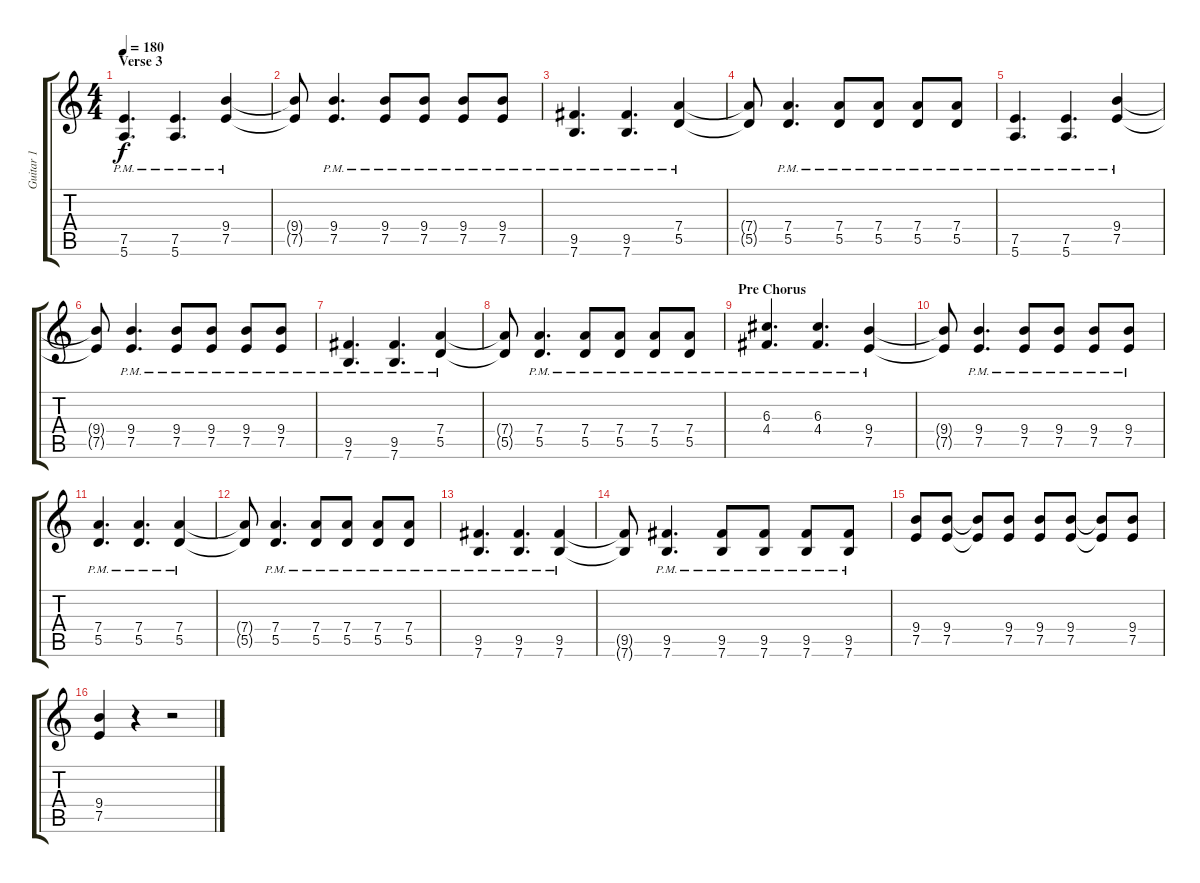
\track ("Guitar 1" "Guitar 1") {instrument distortionguitar}
\staff {score tabs}
\tuning (E4 B3 G3 D3 A2 E2) {hide}
\ts (4 4)
\section ("" "Verse 3")
\tempo 180
\clef g2
\ks c
(7.5{pm} 5.6{pm}).4{d dy f} (7.5{pm} 5.6{pm}).4{d} (9.4{pm} 7.5{pm}).4 |
(9.4{t} 7.5{t}).8 (9.4{pm} 7.5{pm}).4{d} (9.4{pm} 7.5{pm}).8 (9.4{pm} 7.5{pm}).8 (9.4{pm} 7.5{pm}).8 (9.4{pm} 7.5{pm}).8 |
(9.5{pm} 7.6{pm}).4{d} (9.5{pm} 7.6{pm}).4{d} (7.4{pm} 5.5{pm}).4 |
(7.4{t} 5.5{t}).8 (7.4{pm} 5.5{pm}).4{d} (7.4{pm} 5.5{pm}).8 (7.4{pm} 5.5{pm}).8 (7.4{pm} 5.5{pm}).8 (7.4{pm} 5.5{pm}).8 |
(7.5{pm} 5.6{pm}).4{d} (7.5{pm} 5.6{pm}).4{d} (9.4{pm} 7.5{pm}).4 |
(9.4{t} 7.5{t}).8 (9.4{pm} 7.5{pm}).4{d} (9.4{pm} 7.5{pm}).8 (9.4{pm} 7.5{pm}).8 (9.4{pm} 7.5{pm}).8 (9.4{pm} 7.5{pm}).8 |
(9.5{pm} 7.6{pm}).4{d} (9.5{pm} 7.6{pm}).4{d} (7.4{pm} 5.5{pm}).4 |
(7.4{t} 5.5{t}).8 (7.4{pm} 5.5{pm}).4{d} (7.4{pm} 5.5{pm}).8 (7.4{pm} 5.5{pm}).8 (7.4{pm} 5.5{pm}).8 (7.4{pm} 5.5{pm}).8 |
\section ("" "Pre Chorus")
(6.3{pm} 4.4{pm}).4{d} (6.3{pm} 4.4{pm}).4{d} (9.4{pm} 7.5{pm}).4 |
(9.4{t} 7.5{t}).8 (9.4{pm} 7.5{pm}).4{d} (9.4{pm} 7.5{pm}).8 (9.4{pm} 7.5{pm}).8 (9.4{pm} 7.5{pm}).8 (9.4{pm} 7.5{pm}).8 |
(7.4{pm} 5.5{pm}).4{d} (7.4{pm} 5.5{pm}).4{d} (7.4{pm} 5.5{pm}).4 |
(7.4{t} 5.5{t}).8 (7.4{pm} 5.5{pm}).4{d} (7.4{pm} 5.5{pm}).8 (7.4{pm} 5.5{pm}).8 (7.4{pm} 5.5{pm}).8 (7.4{pm} 5.5{pm}).8 |
(9.5{pm} 7.6{pm}).4{d} (9.5{pm} 7.6{pm}).4{d} (9.5{pm} 7.6{pm}).4 |
(9.5{t} 7.6{t}).8 (9.5{pm} 7.6{pm}).4{d} (9.5{pm} 7.6{pm}).8 (9.5{pm} 7.6{pm}).8 (9.5{pm} 7.6{pm}).8 (9.5{pm} 7.6{pm}).8 |
(9.4 7.5).8 (9.4 7.5).8 (9.4{t} 7.5{t}).8 (9.4 7.5).8 (9.4 7.5).8 (9.4 7.5).8 (9.4{t} 7.5{t}).8 (9.4 7.5).8 |
(9.4 7.5).4 r.4 r.2
